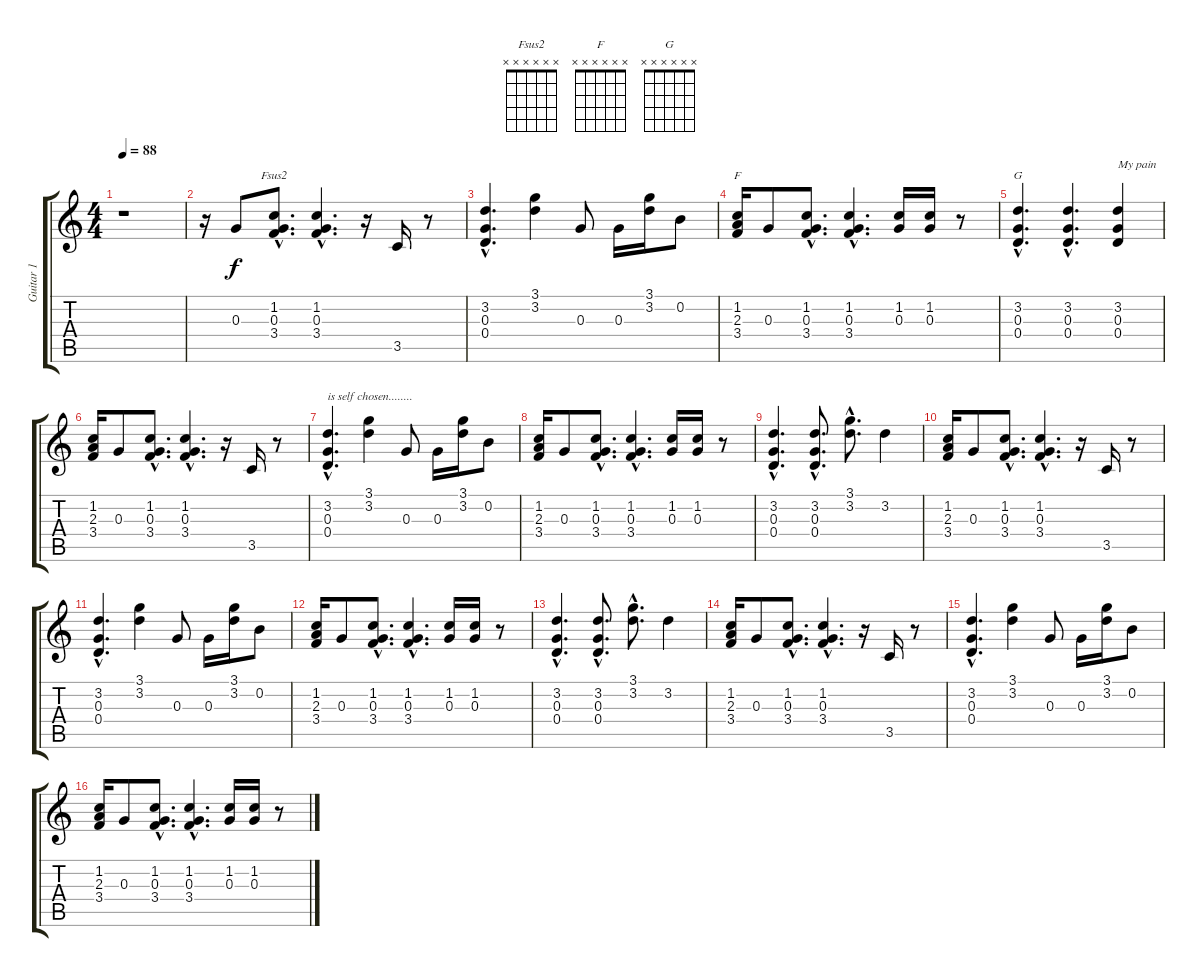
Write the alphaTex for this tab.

\track ("Guitar 1" "Guitar 1") {instrument electricguitarclean}
\staff {score tabs}
\tuning (E4 B3 G3 D3 A2 E2) {hide}
\chord ("Fsus2" x x x x x x) {firstfret 0}
\chord ("F" x x x x x x) {firstfret 0}
\chord ("G" x x x x x x) {firstfret 0}
\ts (4 4)
\tempo 88
\clef g2
\ks c
r.1{dy f} |
r.16 0.3.8 (1.2{hac} 0.3{hac} 3.4{hac}).8{d ch "Fsus2"} (1.2{hac} 0.3{hac} 3.4{hac}).4{d} r.16 3.5.16 r.8 |
(3.2{hac} 0.3{hac} 0.4{hac}).4{d} (3.1 3.2).4 0.3.8 0.3.16 (3.1 3.2).16 0.2.8 |
(1.2 2.3 3.4).16{ch "F"} 0.3.8 (1.2{hac} 0.3{hac} 3.4{hac}).8{d} (1.2{hac} 0.3{hac} 3.4{hac}).4{d} (1.2 0.3).16 (1.2 0.3).16 r.8 |
(3.2{hac} 0.3{hac} 0.4{hac}).4{d ch "G"} (3.2{hac} 0.3{hac} 0.4{hac}).4{d} (3.2 0.3 0.4).4{txt "My pain"} |
(1.2 2.3 3.4).16 0.3.8 (1.2{hac} 0.3{hac} 3.4{hac}).8{d} (1.2{hac} 0.3{hac} 3.4{hac}).4{d} r.16 3.5.16 r.8 |
(3.2{hac} 0.3{hac} 0.4{hac}).4{d txt "is self chosen........"} (3.1 3.2).4 0.3.8 0.3.16 (3.1 3.2).16 0.2.8 |
(1.2 2.3 3.4).16 0.3.8 (1.2{hac} 0.3{hac} 3.4{hac}).8{d} (1.2{hac} 0.3{hac} 3.4{hac}).4{d} (1.2 0.3).16 (1.2 0.3).16 r.8 |
(3.2{hac} 0.3{hac} 0.4{hac}).4{d} (3.2{hac} 0.3{hac} 0.4{hac}).8{d} (3.1{hac} 3.2{hac}).8{d} 3.2.4 |
(1.2 2.3 3.4).16 0.3.8 (1.2{hac} 0.3{hac} 3.4{hac}).8{d} (1.2{hac} 0.3{hac} 3.4{hac}).4{d} r.16 3.5.16 r.8 |
(3.2{hac} 0.3{hac} 0.4{hac}).4{d} (3.1 3.2).4 0.3.8 0.3.16 (3.1 3.2).16 0.2.8 |
(1.2 2.3 3.4).16 0.3.8 (1.2{hac} 0.3{hac} 3.4{hac}).8{d} (1.2{hac} 0.3{hac} 3.4{hac}).4{d} (1.2 0.3).16 (1.2 0.3).16 r.8 |
(3.2{hac} 0.3{hac} 0.4{hac}).4{d} (3.2{hac} 0.3{hac} 0.4{hac}).8{d} (3.1{hac} 3.2{hac}).8{d} 3.2.4 |
(1.2 2.3 3.4).16 0.3.8 (1.2{hac} 0.3{hac} 3.4{hac}).8{d} (1.2{hac} 0.3{hac} 3.4{hac}).4{d} r.16 3.5.16 r.8 |
(3.2{hac} 0.3{hac} 0.4{hac}).4{d} (3.1 3.2).4 0.3.8 0.3.16 (3.1 3.2).16 0.2.8 |
(1.2 2.3 3.4).16 0.3.8 (1.2{hac} 0.3{hac} 3.4{hac}).8{d} (1.2{hac} 0.3{hac} 3.4{hac}).4{d} (1.2 0.3).16 (1.2 0.3).16 r.8
